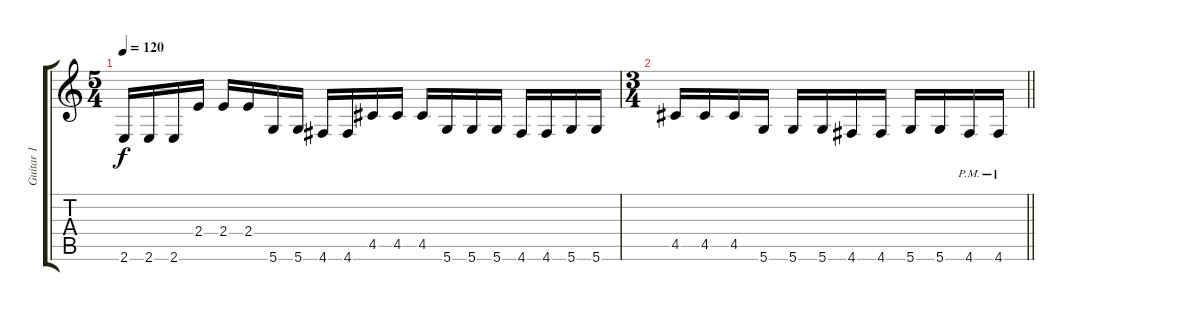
\track ("Guitar 1" "Guitar 1") {instrument distortionguitar}
\staff {score tabs}
\tuning (E4 B3 G3 D3 A2 D2) {hide}
\ts (5 4)
\tempo 120
\clef g2
\ks c
2.6.16{dy f} 2.6.16 2.6.16 2.4.16 2.4.16 2.4.16 5.6.16 5.6.16 4.6.16 4.6.16 4.5.16 4.5.16 4.5.16 5.6.16 5.6.16 5.6.16 4.6.16 4.6.16 5.6.16 5.6.16 |
\ts (3 4)
\barLineRight lightlight
4.5.16 4.5.16 4.5.16 5.6.16 5.6.16 5.6.16 4.6.16 4.6.16 5.6.16 5.6.16 4.6{pm}.16 4.6{pm}.16
